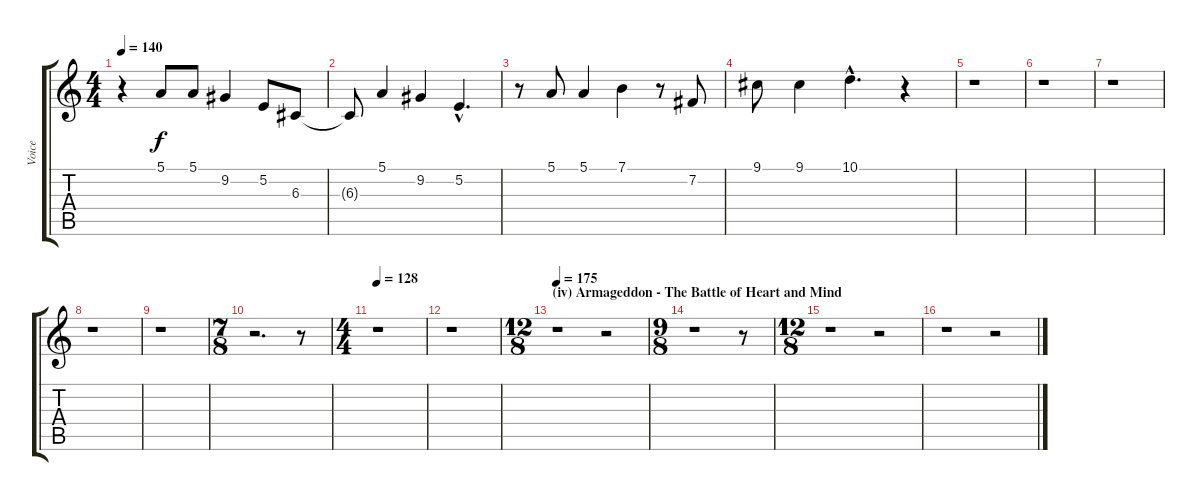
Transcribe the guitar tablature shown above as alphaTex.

\track ("Voice" "Voice") {instrument flute}
\staff {score tabs}
\tuning (E4 B3 G3 D3 A2 E2) {hide}
\ts (4 4)
\tempo 140
\clef g2
\ks c
r.4{dy f} 5.1.8 5.1.8 9.2.4 5.2.8 6.3.8 |
6.3{t}.8 5.1.4 9.2.4 5.2{hac}.4{d} |
r.8 5.1.8 5.1.4 7.1.4 r.8 7.2.8 |
9.1.8 9.1.4 10.1{hac}.4{d} r.4 |
r.1 |
r.1 |
r.1 |
r.1 |
r.1 |
\ts (7 8)
r.2{d} r.8 |
\ts (4 4)
\tempo 128
r.1 |
r.1 |
\ts (12 8)
\section ("" "(iv) Armageddon - The Battle of Heart and Mind")
\tempo 175
r.1 r.2 |
\ts (9 8)
r.1 r.8 |
\ts (12 8)
r.1 r.2 |
r.1 r.2
